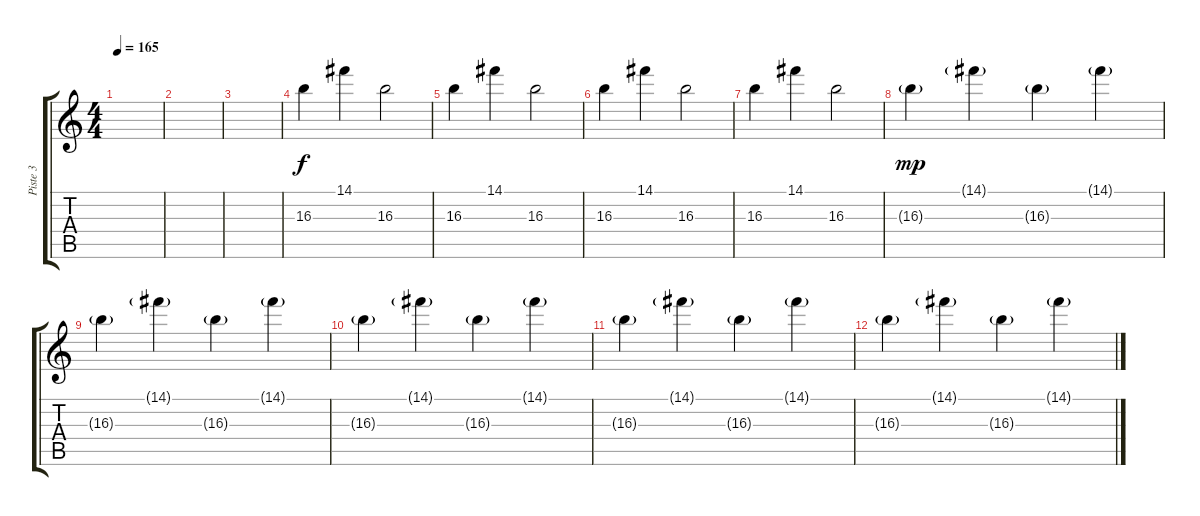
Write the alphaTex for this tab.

\track ("Piste 3" "Piste 3") {instrument electricguitarjazz}
\staff {score tabs}
\tuning (E4 B3 G3 D3 A2 D2) {hide}
\ts (4 4)
\tempo 165
\clef g2
\ks c
|
|
|
16.3.4 14.1.4 16.3.2 |
16.3.4 14.1.4 16.3.2 |
16.3.4 14.1.4 16.3.2 |
16.3.4 14.1.4 16.3.2 |
16.3{g}.4{dy mp} 14.1{g}.4 16.3{g}.4 14.1{g}.4 |
16.3{g}.4 14.1{g}.4 16.3{g}.4 14.1{g}.4 |
16.3{g}.4 14.1{g}.4 16.3{g}.4 14.1{g}.4 |
16.3{g}.4 14.1{g}.4 16.3{g}.4 14.1{g}.4 |
16.3{g}.4 14.1{g}.4 16.3{g}.4 14.1{g}.4
